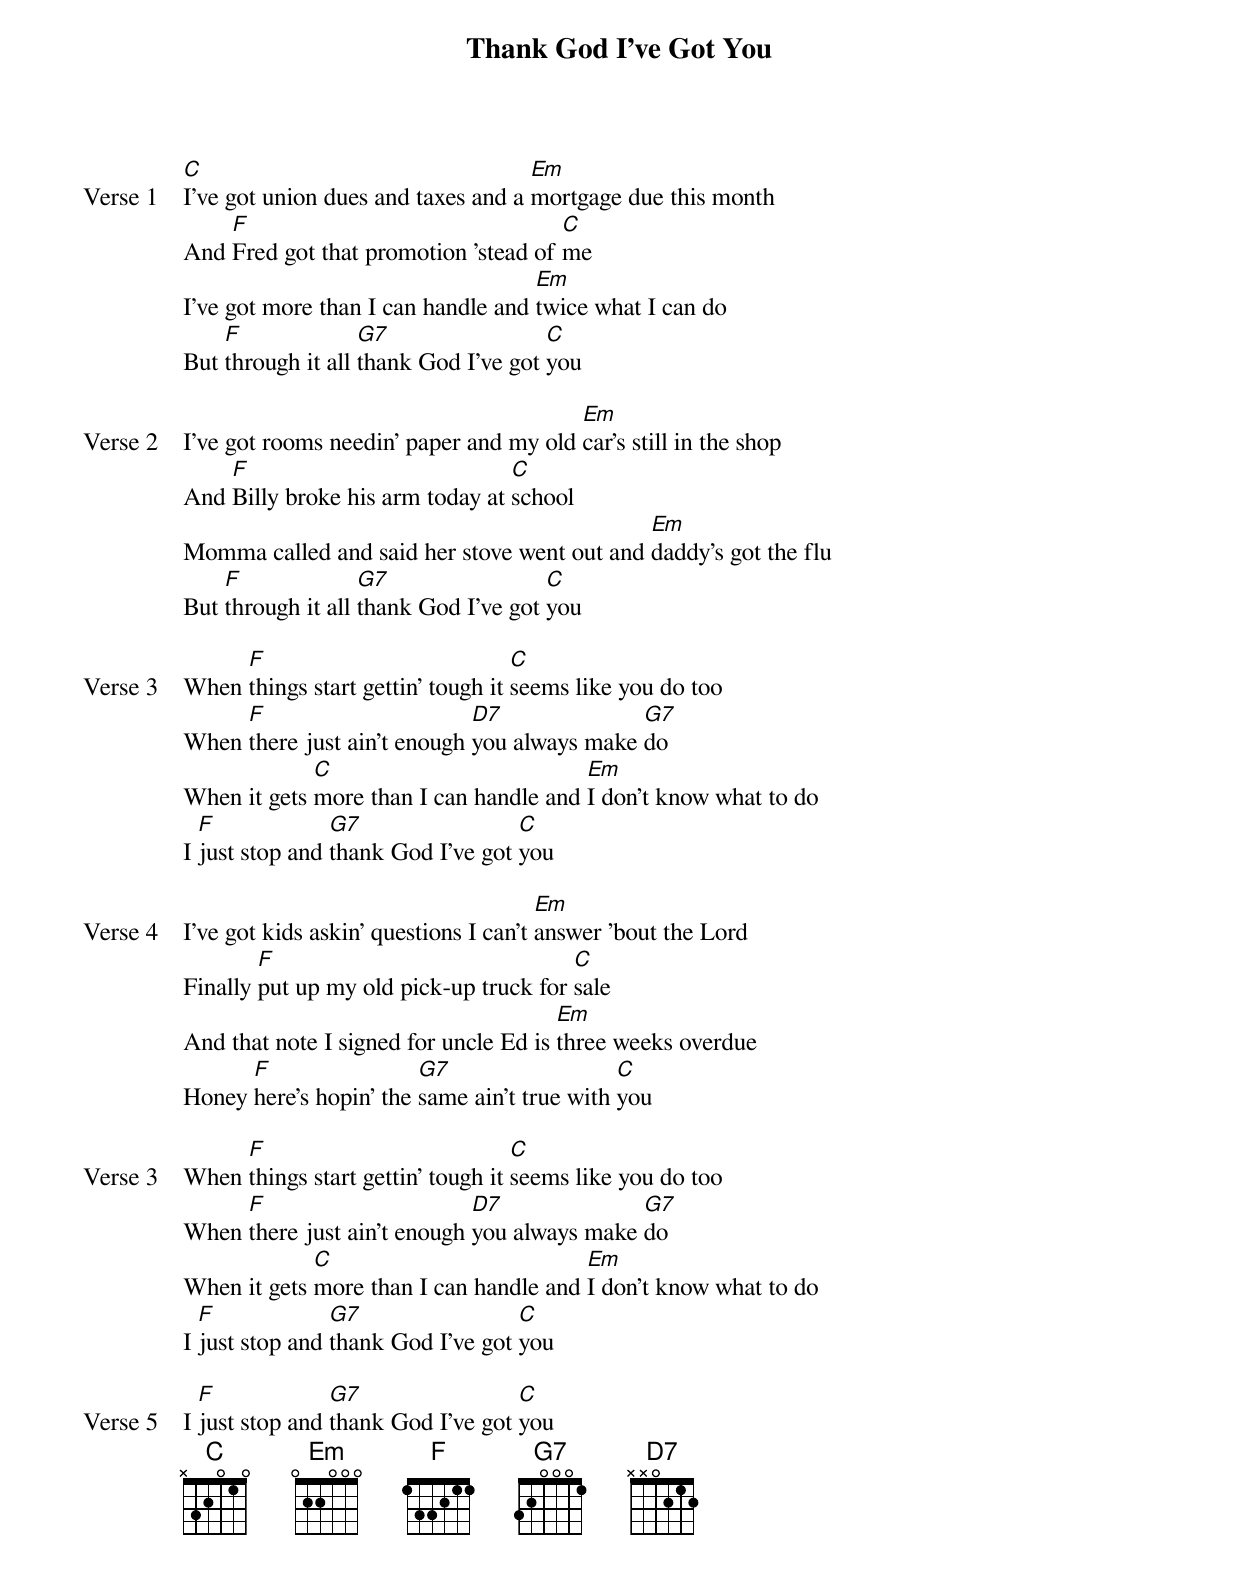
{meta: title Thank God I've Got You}
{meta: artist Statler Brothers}
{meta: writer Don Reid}

{start_of_verse: Verse 1}
[C]I've got union dues and taxes and a [Em]mortgage due this month
And [F]Fred got that promotion 'stead of [C]me
I've got more than I can handle and [Em]twice what I can do
But [F]through it all [G7]thank God I've got [C]you
{end_of_verse}

{start_of_verse: Verse 2}
I've got rooms needin' paper and my old [Em]car's still in the shop
And [F]Billy broke his arm today at [C]school
Momma called and said her stove went out and [Em]daddy's got the flu
But [F]through it all [G7]thank God I've got [C]you
{end_of_verse}

{start_of_verse: Verse 3}
When [F]things start gettin' tough it [C]seems like you do too
When [F]there just ain't enough [D7]you always make [G7]do
When it gets [C]more than I can handle and [Em]I don't know what to do
I [F]just stop and [G7]thank God I've got [C]you
{end_of_verse}

{start_of_verse: Verse 4}
I've got kids askin' questions I can't [Em]answer 'bout the Lord
Finally [F]put up my old pick-up truck for [C]sale
And that note I signed for uncle Ed is [Em]three weeks overdue
Honey [F]here's hopin' the [G7]same ain't true with [C]you
{end_of_verse}

{start_of_verse: Verse 3}
When [F]things start gettin' tough it [C]seems like you do too
When [F]there just ain't enough [D7]you always make [G7]do
When it gets [C]more than I can handle and [Em]I don't know what to do
I [F]just stop and [G7]thank God I've got [C]you
{end_of_verse}

{start_of_verse: Verse 5}
I [F]just stop and [G7]thank God I've got [C]you
{end_of_verse}
